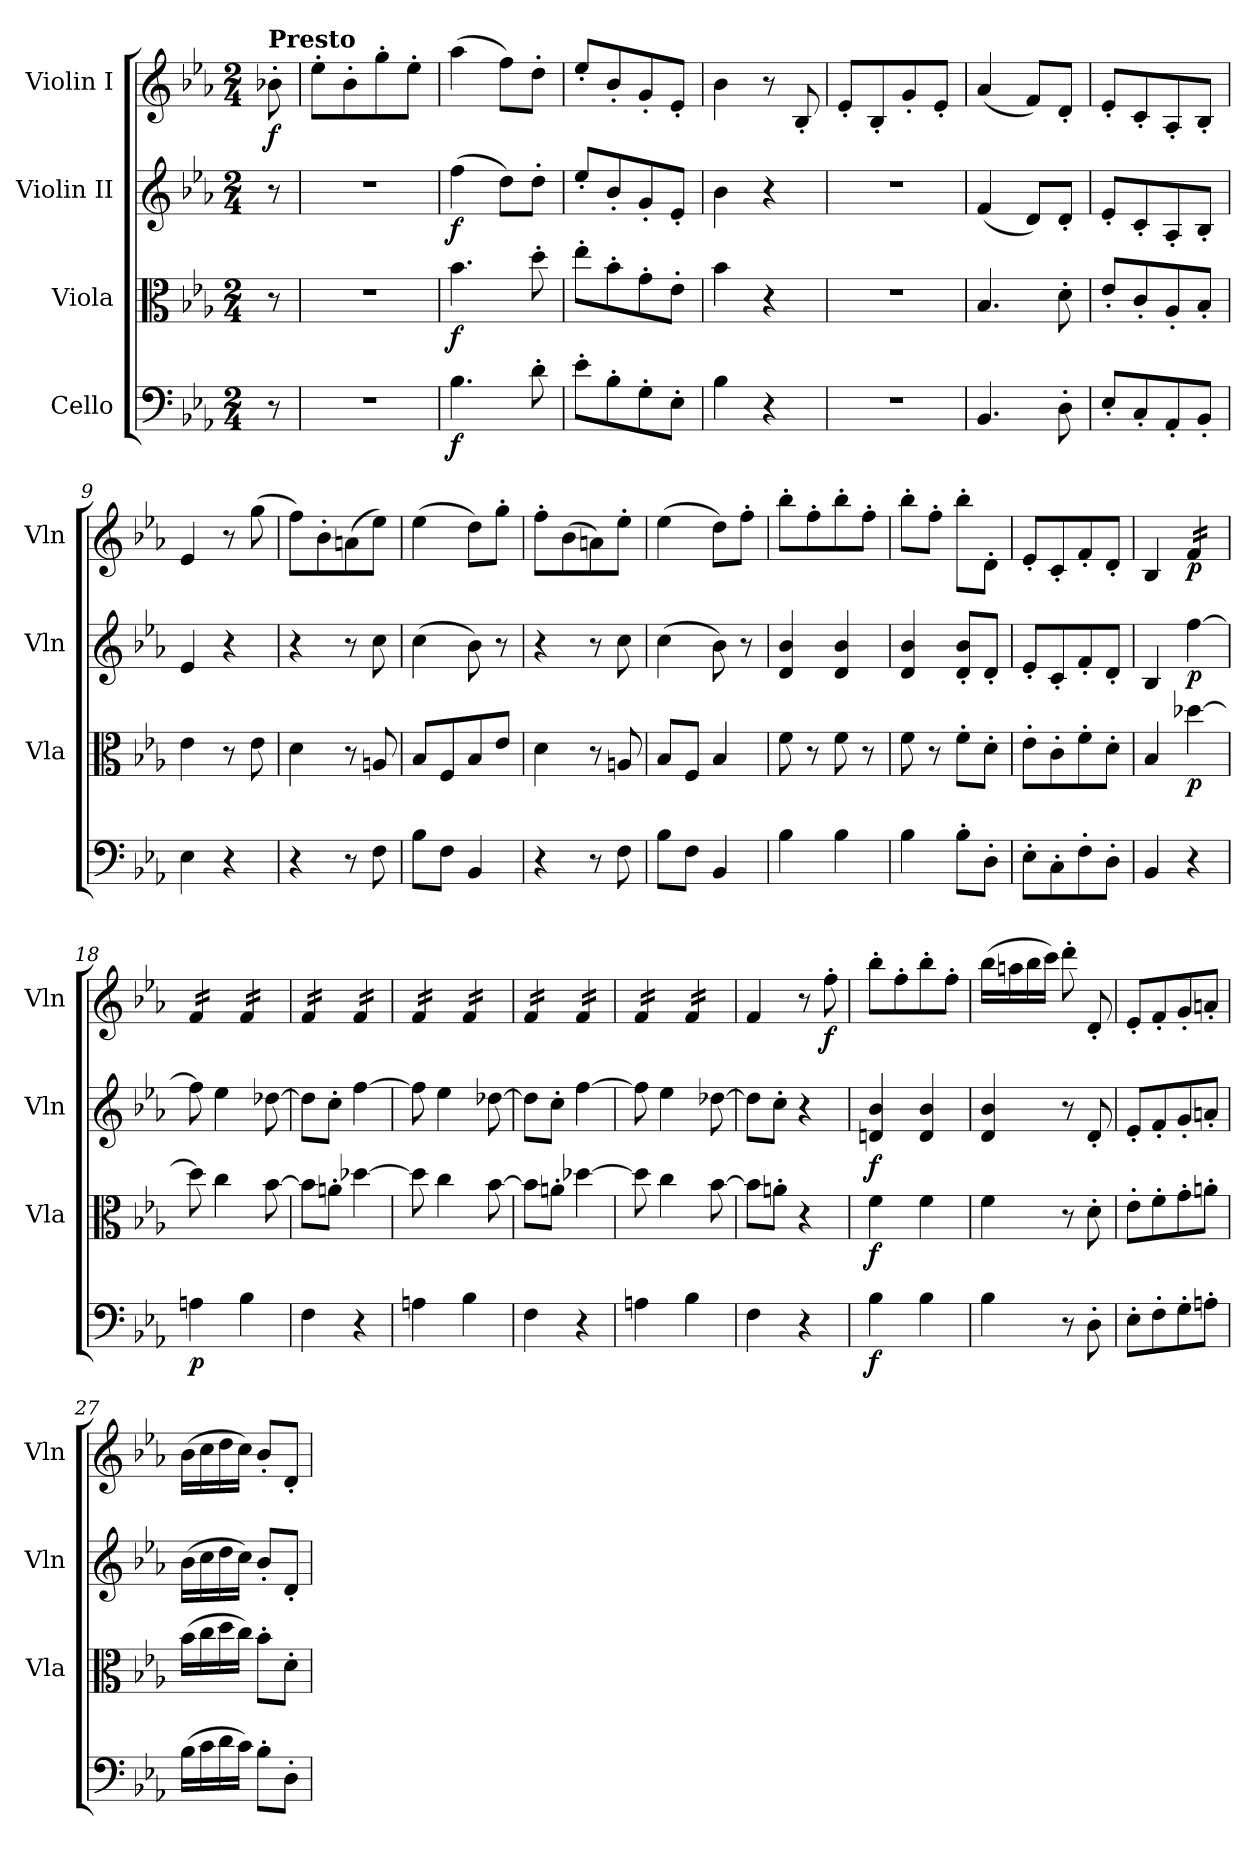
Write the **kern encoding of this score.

**kern	**dynam	**kern	**dynam	**kern	**dynam	**kern	**dynam
*part4	*part4	*part3	*part3	*part2	*part2	*part1	*part1
*staff4	*staff4	*staff3	*staff3	*staff2	*staff2	*staff1	*staff1
*I"Cello	*	*I"Viola	*	*I"Violin II	*	*I"Violin I	*
*	*	*I'Vla	*	*I'Vln	*	*I'Vln	*
*clefF4	*	*clefC3	*	*clefG2	*	*clefG2	*
*k[b-e-a-]	*	*k[b-e-a-]	*	*k[b-e-a-]	*	*k[b-e-a-]	*
*E-:	*	*E-:	*	*E-:	*	*E-:	*
*M2/4	*	*M2/4	*	*M2/4	*	*M2/4	*
=1	=1	=1	=1	=1	=1	=1	=1
!	!	!	!	!	!	!LO:TX:a:B:t=Presto	!
!	!	!	!	!	!	!	!LO:DY:b
8r	.	8r	.	8r	.	8b-X'\	f
=2	=2	=2	=2	=2	=2	=2	=2
2r	.	2r	.	2r	.	8ee-'\L	.
.	.	.	.	.	.	8b-'\	.
.	.	.	.	.	.	8gg'\	.
.	.	.	.	.	.	8ee-'\J	.
=3	=3	=3	=3	=3	=3	=3	=3
!	!LO:DY:b	!	!LO:DY:b	!	!LO:DY:b	!	!
4.B-\	f	4.b-\	f	(>4ff\	f	(>4aa-\	.
.	.	.	.	8dd\L)	.	8ff\L)	.
8d'\	.	8dd'\	.	8dd'\J	.	8dd'\J	.
=4	=4	=4	=4	=4	=4	=4	=4
8e-'\L	.	8ee-'\L	.	8ee-'/L	.	8ee-'/L	.
8B-'\	.	8b-'\	.	8b-'/	.	8b-'/	.
8G'\	.	8g'\	.	8g'/	.	8g'/	.
8E-'\J	.	8e-'\J	.	8e-'/J	.	8e-'/J	.
=5	=5	=5	=5	=5	=5	=5	=5
4B-\	.	4b-\	.	4b-\	.	4b-\	.
4r	.	4r	.	4r	.	8r	.
.	.	.	.	.	.	8B-'/	.
=6	=6	=6	=6	=6	=6	=6	=6
2r	.	2r	.	2r	.	8e-'/L	.
.	.	.	.	.	.	8B-'/	.
.	.	.	.	.	.	8g'/	.
.	.	.	.	.	.	8e-'/J	.
=7	=7	=7	=7	=7	=7	=7	=7
4.BB-/	.	4.B-/	.	(<4f/	.	(<4a-/	.
.	.	.	.	8d/L)	.	8f/L)	.
8D'\	.	8d'\	.	8d'/J	.	8d'/J	.
=8	=8	=8	=8	=8	=8	=8	=8
8E-'/L	.	8e-'/L	.	8e-'/L	.	8e-'/L	.
8C'/	.	8c'/	.	8c'/	.	8c'/	.
8AA-'/	.	8A-'/	.	8A-'/	.	8A-'/	.
8BB-'/J	.	8B-'/J	.	8B-'/J	.	8B-'/J	.
=9	=9	=9	=9	=9	=9	=9	=9
4E-\	.	4e-\	.	4e-/	.	4e-/	.
4r	.	8r	.	4r	.	8r	.
.	.	8e-\	.	.	.	(>8gg\	.
=10	=10	=10	=10	=10	=10	=10	=10
4r	.	4d\	.	4r	.	8ff\L)	.
.	.	.	.	.	.	8b-'\	.
8r	.	8r	.	8r	.	(>8an\	.
8F\	.	8An/	.	8cc\	.	8ee-\J)	.
!!LO:LB:g=z
=11	=11	=11	=11	=11	=11	=11	=11
8B-\L	.	8B-/L	.	(>4cc\	.	(>4ee-\	.
8F\J	.	8F/	.	.	.	.	.
4BB-/	.	8B-/	.	8b-\)	.	8dd\L)	.
.	.	8e-/J	.	8r	.	8gg'\J	.
=12	=12	=12	=12	=12	=12	=12	=12
4r	.	4d\	.	4r	.	8ff'\L	.
.	.	.	.	.	.	(>8b-\	.
8r	.	8r	.	8r	.	8an\)	.
8F\	.	8An/	.	8cc\	.	8ee-'\J	.
=13	=13	=13	=13	=13	=13	=13	=13
8B-\L	.	8B-/L	.	(>4cc\	.	(>4ee-\	.
8F\J	.	8F/J	.	.	.	.	.
4BB-/	.	4B-/	.	8b-\)	.	8dd\L)	.
.	.	.	.	8r	.	8ff'\J	.
=14	=14	=14	=14	=14	=14	=14	=14
4B-\	.	8f\	.	4d/ 4b-/	.	8bb-'\L	.
.	.	8r	.	.	.	8ff'\	.
4B-\	.	8f\	.	4d/ 4b-/	.	8bb-'\	.
.	.	8r	.	.	.	8ff'\J	.
=15	=15	=15	=15	=15	=15	=15	=15
4B-\	.	8f\	.	4d/ 4b-/	.	8bb-'\L	.
.	.	8r	.	.	.	8ff'\J	.
8B-'\L	.	8f'\L	.	8d/' 8b-/'L	.	8bb-'\L	.
8D'\J	.	8d'\J	.	8d'/J	.	8d'\J	.
=16	=16	=16	=16	=16	=16	=16	=16
8E-'\L	.	8e-'\L	.	8e-'/L	.	8e-'/L	.
8C'\	.	8c'\	.	8c'/	.	8c'/	.
8F'\	.	8f'\	.	8f'/	.	8f'/	.
8D'\J	.	8d'\J	.	8d'/J	.	8d'/J	.
=17	=17	=17	=17	=17	=17	=17	=17
4BB-/	.	4B-/	.	4B-/	.	4B-/	.
!	!	!	!LO:DY:b	!	!LO:DY:b	!	!LO:DY:b
*	*	*	*	*	*	*tremolo	*
4r	.	[4dd-X\	p	[4ff\	p	16f/LL	p
.	.	.	.	.	.	16f/	.
.	.	.	.	.	.	16f/	.
.	.	.	.	.	.	16f/JJ	.
=18	=18	=18	=18	=18	=18	=18	=18
!	!LO:DY:b	!	!	!	!	!	!
4An\	p	8dd-\]	.	8ff\]	.	16f/LL	.
.	.	.	.	.	.	16f/	.
.	.	4cc\	.	4ee-\	.	16f/	.
.	.	.	.	.	.	16f/JJ	.
4B-\	.	.	.	.	.	16f/LL	.
.	.	.	.	.	.	16f/	.
.	.	[8b-\	.	[8dd-X\	.	16f/	.
.	.	.	.	.	.	16f/JJ	.
=19	=19	=19	=19	=19	=19	=19	=19
4F\	.	8b-\L]	.	8dd-\L]	.	16f/LL	.
.	.	.	.	.	.	16f/	.
.	.	8an'\J	.	8cc'\J	.	16f/	.
.	.	.	.	.	.	16f/JJ	.
4r	.	[4dd-X\	.	[4ff\	.	16f/LL	.
.	.	.	.	.	.	16f/	.
.	.	.	.	.	.	16f/	.
.	.	.	.	.	.	16f/JJ	.
!!LO:LB:g=z
=20	=20	=20	=20	=20	=20	=20	=20
4An\	.	8dd-\]	.	8ff\]	.	16f/LL	.
.	.	.	.	.	.	16f/	.
.	.	4cc\	.	4ee-\	.	16f/	.
.	.	.	.	.	.	16f/JJ	.
4B-\	.	.	.	.	.	16f/LL	.
.	.	.	.	.	.	16f/	.
.	.	[8b-\	.	[8dd-X\	.	16f/	.
.	.	.	.	.	.	16f/JJ	.
=21	=21	=21	=21	=21	=21	=21	=21
4F\	.	8b-\L]	.	8dd-\L]	.	16f/LL	.
.	.	.	.	.	.	16f/	.
.	.	8an'\J	.	8cc'\J	.	16f/	.
.	.	.	.	.	.	16f/JJ	.
4r	.	[4dd-X\	.	[4ff\	.	16f/LL	.
.	.	.	.	.	.	16f/	.
.	.	.	.	.	.	16f/	.
.	.	.	.	.	.	16f/JJ	.
=22	=22	=22	=22	=22	=22	=22	=22
4An\	.	8dd-\]	.	8ff\]	.	16f/LL	.
.	.	.	.	.	.	16f/	.
.	.	4cc\	.	4ee-\	.	16f/	.
.	.	.	.	.	.	16f/JJ	.
4B-\	.	.	.	.	.	16f/LL	.
.	.	.	.	.	.	16f/	.
.	.	[8b-\	.	[8dd-X\	.	16f/	.
.	.	.	.	.	.	16f/JJ	.
*	*	*	*	*	*	*Xtremolo	*
=23	=23	=23	=23	=23	=23	=23	=23
4F\	.	8b-\L]	.	8dd-\L]	.	4f/	.
.	.	8an'\J	.	8cc'\J	.	.	.
4r	.	4r	.	4r	.	8r	.
!	!	!	!	!	!	!	!LO:DY:b
.	.	.	.	.	.	8ff'\	f
=24	=24	=24	=24	=24	=24	=24	=24
!	!LO:DY:b	!	!LO:DY:b	!	!LO:DY:b	!	!
4B-\	f	4f\	f	4dn/ 4b-/	f	8bb-'\L	.
.	.	.	.	.	.	8ff'\	.
4B-\	.	4f\	.	4d/ 4b-/	.	8bb-'\	.
.	.	.	.	.	.	8ff'\J	.
=25	=25	=25	=25	=25	=25	=25	=25
4B-\	.	4f\	.	4d/ 4b-/	.	(>16bb-\LL	.
.	.	.	.	.	.	16aan\	.
.	.	.	.	.	.	16bb-\	.
.	.	.	.	.	.	16ccc\JJ)	.
8r	.	8r	.	8r	.	8ddd'\	.
8D'\	.	8d'\	.	8d'/	.	8d'/	.
=26	=26	=26	=26	=26	=26	=26	=26
8E-'\L	.	8e-'\L	.	8e-'/L	.	8e-'/L	.
8F'\	.	8f'\	.	8f'/	.	8f'/	.
8G'\	.	8g'\	.	8g'/	.	8g'/	.
8An'\J	.	8an'\J	.	8an'/J	.	8an'/J	.
!!LO:PB:g=z
=27	=27	=27	=27	=27	=27	=27	=27
(>16B-\LL	.	(>16b-\LL	.	(>16b-\LL	.	(>16b-\LL	.
16c\	.	16cc\	.	16cc\	.	16cc\	.
16d\	.	16dd\	.	16dd\	.	16dd\	.
16c\JJ)	.	16cc\JJ)	.	16cc\JJ)	.	16cc\JJ)	.
8B-'\L	.	8b-'\L	.	8b-'/L	.	8b-'/L	.
8D'\J	.	8d'\J	.	8d'/J	.	8d'/J	.
=	=	=	=	=	=	=	=
*-	*-	*-	*-	*-	*-	*-	*-
